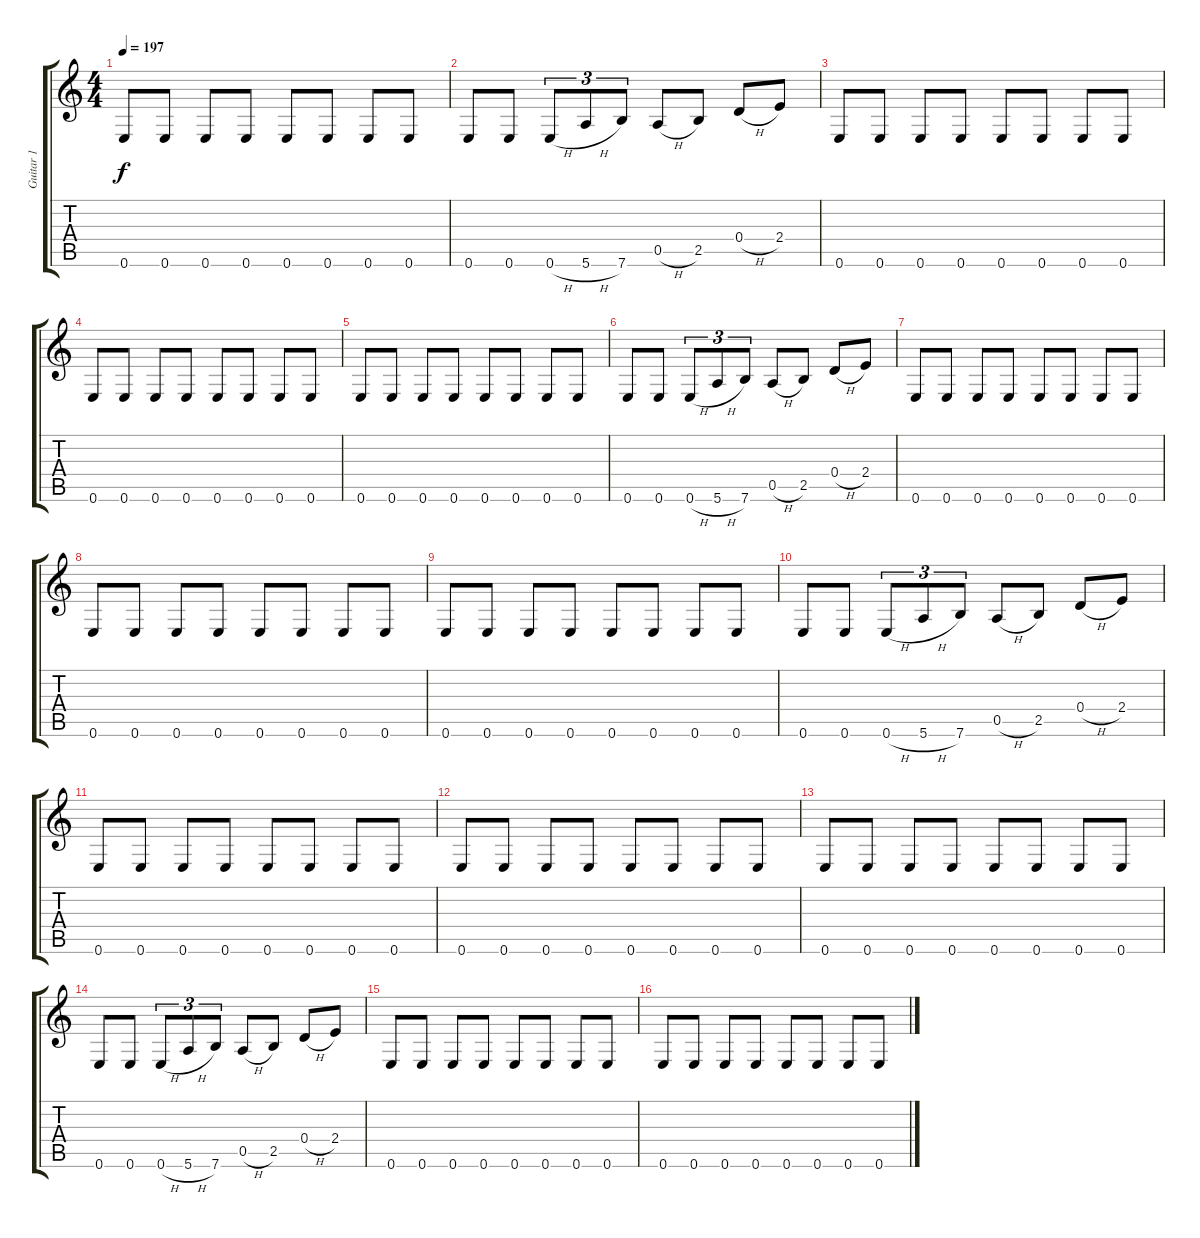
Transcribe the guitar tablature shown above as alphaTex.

\track ("Guitar 1" "Guitar 1") {instrument distortionguitar}
\staff {score tabs}
\tuning (E4 B3 G3 D3 A2 E2) {hide}
\ts (4 4)
\tempo 197
\clef g2
\ks c
0.6.8{dy f} 0.6.8 0.6.8 0.6.8 0.6.8 0.6.8 0.6.8 0.6.8 |
0.6.8 0.6.8 0.6{h}.8{tu (3 2)} 5.6{h}.8{tu (3 2)} 7.6.8{tu (3 2)} 0.5{h}.8 2.5.8 0.4{h}.8 2.4.8 |
0.6.8 0.6.8 0.6.8 0.6.8 0.6.8 0.6.8 0.6.8 0.6.8 |
0.6.8 0.6.8 0.6.8 0.6.8 0.6.8 0.6.8 0.6.8 0.6.8 |
0.6.8 0.6.8 0.6.8 0.6.8 0.6.8 0.6.8 0.6.8 0.6.8 |
0.6.8 0.6.8 0.6{h}.8{tu (3 2)} 5.6{h}.8{tu (3 2)} 7.6.8{tu (3 2)} 0.5{h}.8 2.5.8 0.4{h}.8 2.4.8 |
0.6.8 0.6.8 0.6.8 0.6.8 0.6.8 0.6.8 0.6.8 0.6.8 |
0.6.8 0.6.8 0.6.8 0.6.8 0.6.8 0.6.8 0.6.8 0.6.8 |
0.6.8 0.6.8 0.6.8 0.6.8 0.6.8 0.6.8 0.6.8 0.6.8 |
0.6.8 0.6.8 0.6{h}.8{tu (3 2)} 5.6{h}.8{tu (3 2)} 7.6.8{tu (3 2)} 0.5{h}.8 2.5.8 0.4{h}.8 2.4.8 |
0.6.8 0.6.8 0.6.8 0.6.8 0.6.8 0.6.8 0.6.8 0.6.8 |
0.6.8 0.6.8 0.6.8 0.6.8 0.6.8 0.6.8 0.6.8 0.6.8 |
0.6.8 0.6.8 0.6.8 0.6.8 0.6.8 0.6.8 0.6.8 0.6.8 |
0.6.8 0.6.8 0.6{h}.8{tu (3 2)} 5.6{h}.8{tu (3 2)} 7.6.8{tu (3 2)} 0.5{h}.8 2.5.8 0.4{h}.8 2.4.8 |
0.6.8 0.6.8 0.6.8 0.6.8 0.6.8 0.6.8 0.6.8 0.6.8 |
0.6.8 0.6.8 0.6.8 0.6.8 0.6.8 0.6.8 0.6.8 0.6.8
